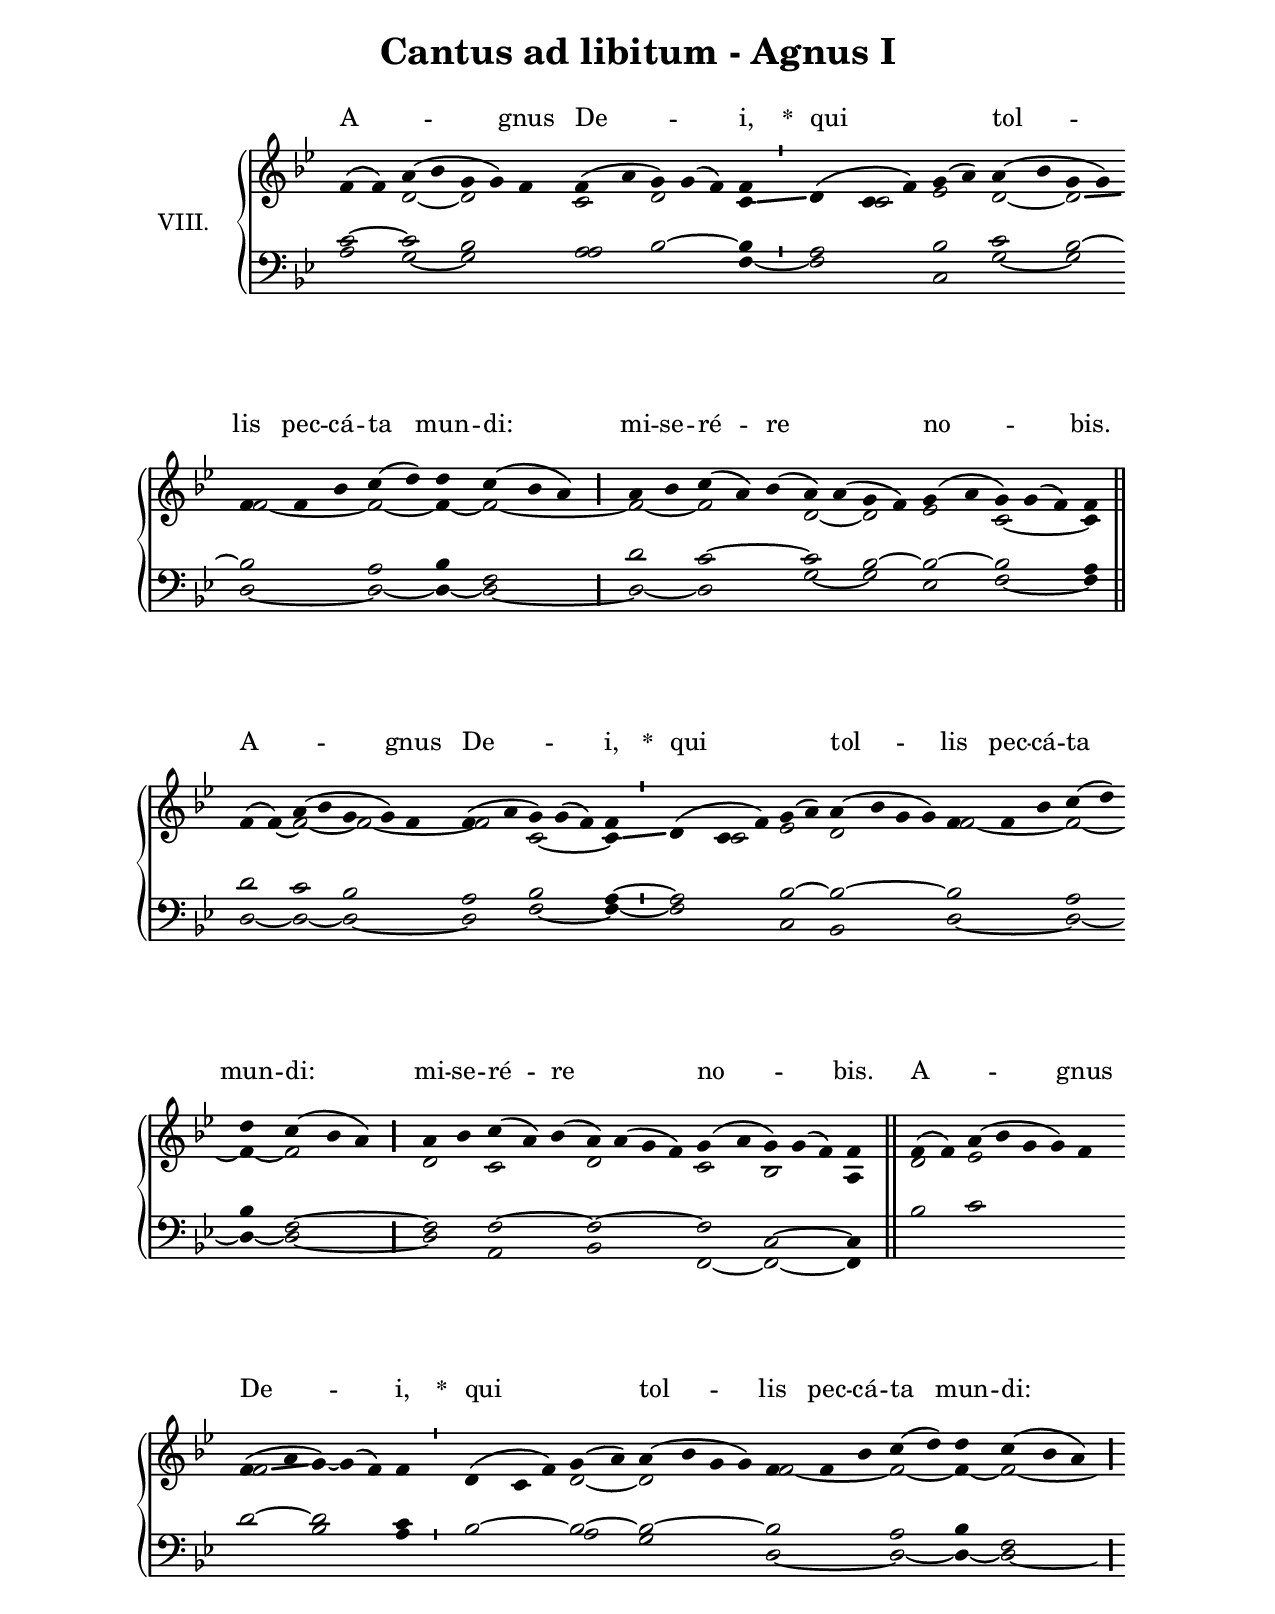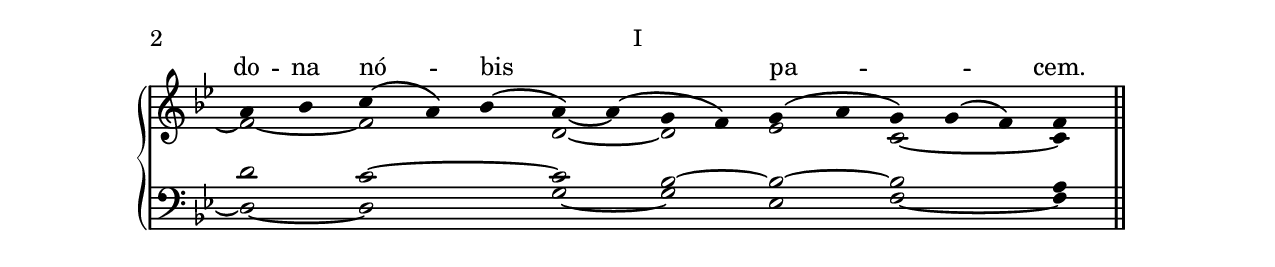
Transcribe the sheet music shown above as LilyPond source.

\version "2.18"
\include "gregorian.ly"
\include "noh2.ily"

%Page reference: page v.150
%(volume.page)

global = {
 \key f \mixolydian
 \cadenzaOn 
 \override Glissando #'thickness = #2.0
}

\header {
  title = \markup \center-column {"Cantus ad libitum - Agnus I" \vspace #1 }
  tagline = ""
  composer = ""
}

\paper {
 #(include-special-characters)
  oddHeaderMarkup = \markup \fill-line {
    \line {}
    \center-column {
      \on-the-fly #first-page     " "
      \on-the-fly #not-first-page "I"
    }
    \line { \on-the-fly #print-page-number-check-first \fromproperty #'page:page-number-string }
  }
  evenHeaderMarkup = \markup \fill-line {
    \line { \on-the-fly #print-page-number-check-first \fromproperty #'page:page-number-string }
    \center-column { "I" }
    \line {}
  }
}

chantText = \lyricmode {
A -- _ gnus De -- _ i, 
\set stanza = " * " qui _ tol -- lis pec -- cá -- ta mun -- di: 
mi -- se -- ré -- re _ no -- _ bis. 
A -- _ gnus De -- _ i, 
\set stanza = " * " qui _ tol -- lis pec -- cá -- ta mun -- di: 
mi -- se -- ré -- re _ no -- _ bis. 
A -- _ gnus De -- i, 
\set stanza = " * " qui _ tol -- lis pec -- cá -- ta mun -- di: 
do -- na nó -- bis pa -- _ cem. }

chantMusic = {
\tieDown   f'4 ( f'4) a'4 ( bes'4 g'4 g'4) f'4 f'4 ( a'4 g'4) g'4 ( f'4) f'4 \divisioMinima
 d'4 ( c'4 f'4)  g'4 ( a'4 )  a'4 ( bes'4 g'4 g'4 )\forceBreak
 f'4 f'4 bes'4 c''4 ( d''4) d''4 c''4 ( bes'4 a'4) \divisioMaior
 a'4 bes'4 c''4 ( a'4) bes'4 ( a'4) a'4 ( g'4 f'4) g'4 ( a'4 g'4) g'4 ( f'4) f'4 \finalis
 \forceBreak
 f'4 ( f'4) a'4 ( bes'4 g'4 g'4) f'4 f'4 ( a'4 g'4) g'4 ( f'4) f'4 \divisioMinima
 d'4 ( c'4 f'4) g'4 ( a'4) a'4 ( bes'4 g'4 g'4) f'4 f'4 bes'4 c''4 ( d''4) \forceBreak
 d''4 c''4 ( bes'4 a'4) \divisioMaior
 a'4 bes'4 c''4 ( a'4) bes'4 ( a'4) a'4 ( g'4 f'4) g'4 ( a'4 g'4) g'4 ( f'4) f'4 \finalis
 f'4 ( f'4) a'4 ( bes'4 g'4 g'4) f'4 \forceBreak
 f'4 ( a'4 g'4) ~ g'4 ( f'4) f'4 \divisioMinima
 d'4 ( c'4 f'4) g'4 ( a'4) a'4 ( bes'4 g'4 g'4) f'4 f'4 bes'4 c''4 ( d''4) d''4 c''4 ( bes'4 a'4) \divisioMaior
 \forceBreak
 a'4 bes'4 c''4 ( a'4) bes'4 ( a'4) ~ a'4 ( g'4 f'4) g'4 ( a'4 g'4) g'4 ( f'4) f'4 \finalis

}

altoMusic = {
r2 d'2 ~ d'2*3/2 c'2 d'2*3/2 c'4 -\tweak Glissando.Y-offset #-0.8 \glissando \divisioMinima
d'4 c'2 ees'2 d'2 ~ d'2 \glissando f'2*3/2 ~ f'2 ~ f'4 ~ f'2*3/2 ~ \divisioMaior
f'2 ~ f'2*3/2 d'2 ~ d'2 ees'2 c'2*3/2 ~ c'4 \finalis
r4 f'4 ~ f'2 ~ f'2*3/2 ~ f'2 c'2*3/2 ~ c'4 -\tweak Glissando.Y-offset #-0.8 \glissando \divisioMinima
d'4 c'2 ees'2 d'2*4/2 f'2*3/2 ~ f'2 ~ f'4 ~ f'2*3/2 \divisioMaior
d'2 c'2*3/2 d'2*4/2 c'2 bes2*3/2 a4 \finalis
d'2 ees'2*5/2 f'2 -\tweak Glissando.Y-offset #-0.8 \glissando g'4 r2*3/2 \divisioMinima
r2*3/2 d'2 ~ d'2*4/2 f'2*3/2 ~ f'2 ~ f'4 ~ f'2*3/2 ~ \divisioMaior
f'2 ~ f'2*3/2 d'2 ~ d'2 ees'2 c'2*3/2 ~ c'4 \finalis
}

tenorMusic = {
c'2 ~ c'2 bes2*3/2 a2 bes2*3/2 ~ bes4 \divisioMinima
a2*3/2 bes2 c'2 bes2 ~ bes2*3/2 a2 bes4 f2*3/2 \divisioMaior
d'2 c'2*3/2 ~ c'2 bes2 ~ bes2 ~ bes2*3/2 a4 \finalis
d'2 c'2 bes2*3/2 a2 bes2*3/2 a4 ~ \divisioMinima
a2*3/2 bes2 ~ bes2*4/2 ~ bes2*3/2 a2 bes4 f2*3/2 ~ \divisioMaior
f2 f2*3/2 ~ f2*4/2 ~ f2 c2*3/2 ~ c4 \finalis
bes2 c'2*5/2 d'2 ~ d'2*3/2 c'4 \divisioMinima
bes2*3/2 ~ bes2 ~ bes2*4/2 ~ bes2*3/2 a2 bes4 f2*3/2 \divisioMaior
d'2 c'2*3/2 ~ c'2 bes2 ~ bes2 ~ bes2*3/2 a4 \finalis
}

bassMusic = {
a2 g2 ~ g2*3/2 \shiftRight a2*5/2 f4 ~ \divisioMinima
f2*3/2 c2 g2 ~ g2 d2*3/2 ~ d2 ~ d4 ~ d2*3/2 ~ \divisioMaior
d2 ~ d2*3/2 g2 ~ g2 ees2 f2*3/2 ~ f4 \finalis
d2 ~ d2 ~ d2*3/2 ~ d2 f2*3/2 ~ f4 ~ \divisioMinima
f2*3/2 c2 bes,2*4/2 d2*3/2 ~ d2 ~ d4 ~ d2*3/2 ~ \divisioMaior
d2 a,2*3/2 bes,2*4/2 f,2 ~ f,2*3/2 ~ f,4 \finalis
r2*9/2 bes2*3/2 a4 \divisioMinima
r2*3/2 a2 g2*4/2 d2*3/2 ~ d2 ~ d4 ~ d2*3/2 ~ \divisioMaior
d2 ~ d2*3/2 g2 ~ g2 ees2 f2*3/2 ~ f4 \finalis
}

voiceLines = {
\voiceLineStyle


}

\score{
  <<
    \new GrandStaff <<
      \set GrandStaff.autoBeaming = ##f
      \set GrandStaff.instrumentName = \markup \center-column {
        "VIII."
      }
      \new Staff = up <<
        \new Voice = "chant" {
          \voiceOne \global \chantMusic
        }
        \new Voice {
          \voiceTwo \global \altoMusic
        }
      >>

      \new Staff = down <<
        \clef bass
        \new Voice {
          \voiceOne \global \tenorMusic
        }
        \new Voice {
          \voiceTwo \global \bassMusic
        }
	\new Voice {
        \voiceThree \global \voiceLines
        }
      >>
    >>
    \new Lyrics \lyricsto chant {
      \chantText
    }
  >>
  \layout{
    }
  }
  \midi{
    \tempo 4 = 125
  }
